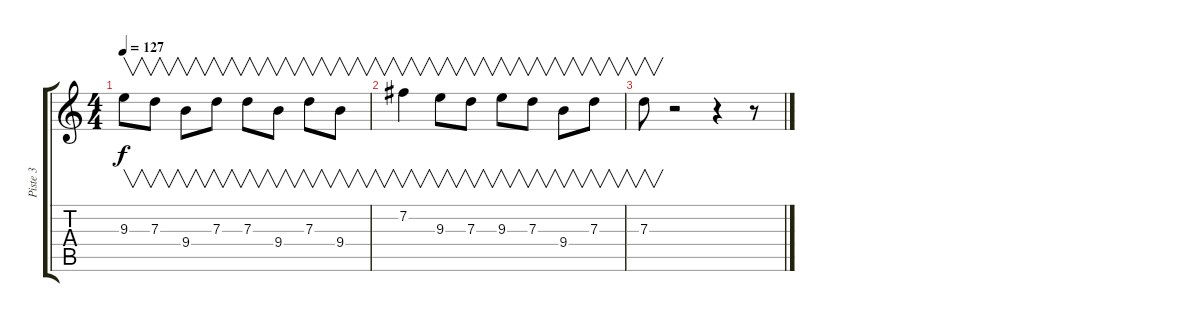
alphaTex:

\track ("Piste 3" "Piste 3") {instrument distortionguitar}
\staff {score tabs}
\tuning (E4 B3 G3 D3 A2 E2) {hide}
\ts (4 4)
\tempo 127
\clef g2
\ks c
9.3.8{v dy f} 7.3.8{v} 9.4.8{v} 7.3.8{v} 7.3.8{v} 9.4.8{v} 7.3.8{v} 9.4.8{v} |
7.2.4{v} 9.3.8{v} 7.3.8{v} 9.3.8{v} 7.3.8{v} 9.4.8{v} 7.3.8{v} |
7.3.8{v} r.2 r.4 r.8
